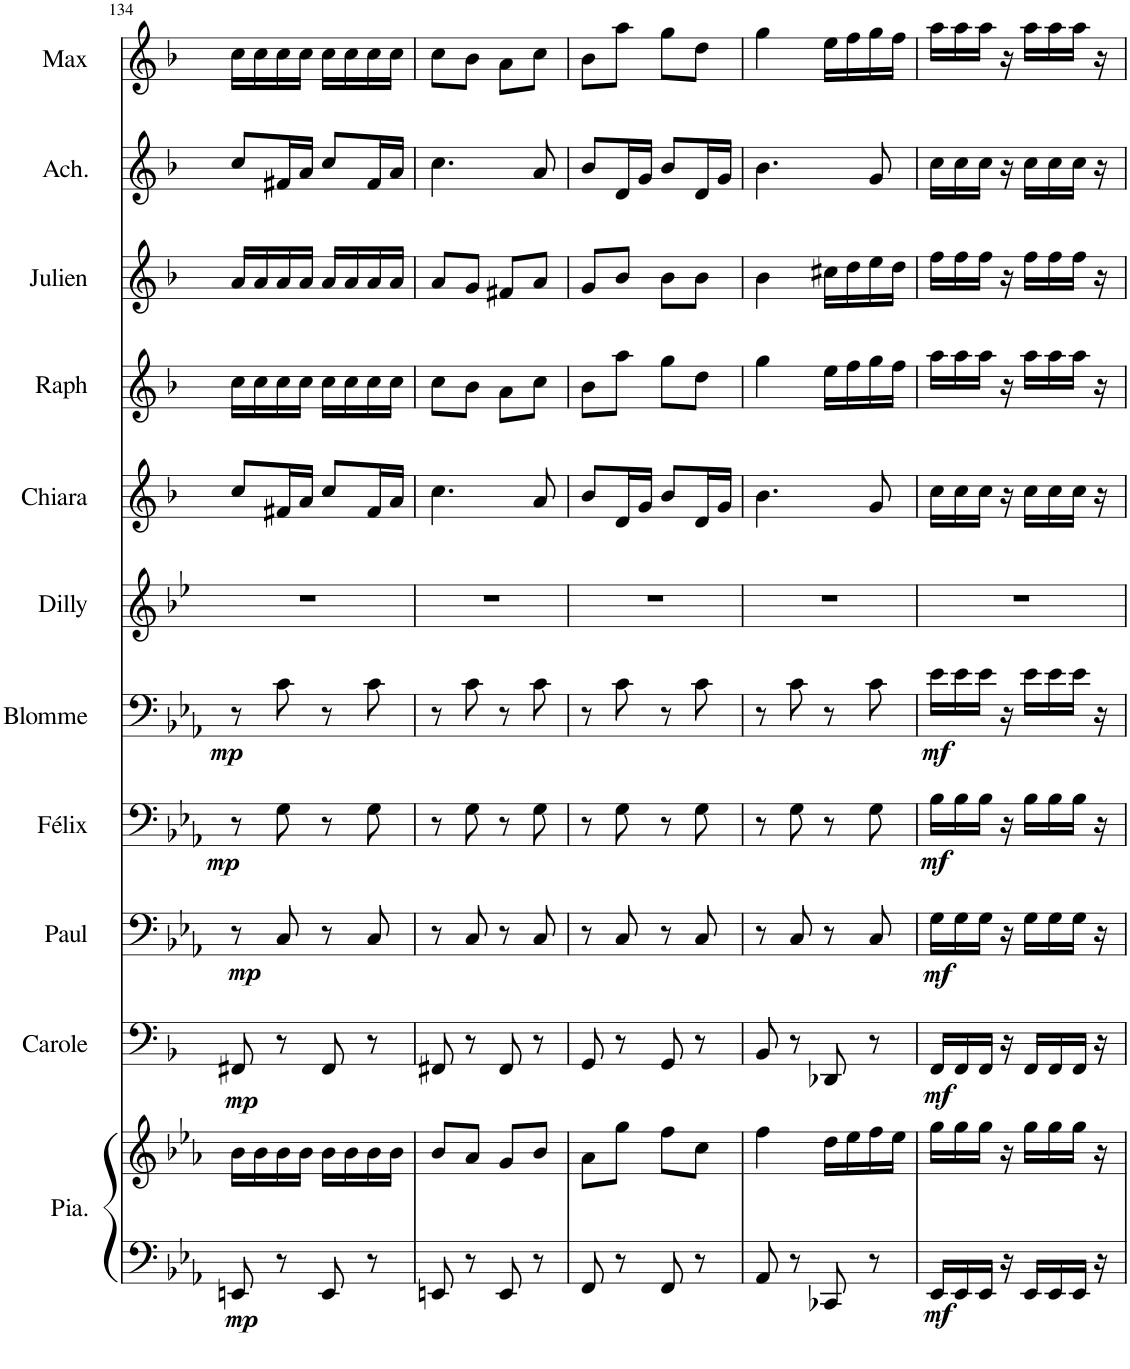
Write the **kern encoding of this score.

**kern	**kern	**dynam	**kern	**dynam	**kern	**dynam	**kern	**dynam	**kern	**dynam	**kern	**kern	**kern	**kern	**kern	**kern
*part11	*part11	*part11	*part10	*part10	*part9	*part9	*part8	*part8	*part7	*part7	*part6	*part5	*part4	*part3	*part2	*part1
*staff12	*staff11	*staff11/12	*staff10	*staff10	*staff9	*staff9	*staff8	*staff8	*staff7	*staff7	*staff6	*staff5	*staff4	*staff3	*staff2	*staff1
*I"Piano	*	*	*I"Carole	*	*I"Paul	*	*I"Félix	*	*I"Blomme	*	*I"Dilly	*I"Chiara	*I"Raphaël	*I"Frou-Frou	*I"Achille	*I"Maxime
*I'Pia.	*	*	*I'Carole	*	*I'Paul	*	*I'Félix	*	*I'Blomme	*	*I'Dilly	*I'Chiara	*I'Raph	*	*I'Ach.	*I'Max
!!LO:PB:g=z
*clefF4	*clefG2	*	*clefF4	*	*clefF4	*	*clefF4	*	*clefF4	*	*clefG2	*clefG2	*clefG2	*clefG2	*clefG2	*clefG2
*	*	*	*Trd1c2	*	*	*	*	*	*	*	*Trd4c7	*Trd1c2	*Trd1c2	*Trd1c2	*Trd1c2	*Trd1c2
*k[b-e-a-]	*k[b-e-a-]	*	*k[b-]	*	*k[b-e-a-]	*	*k[b-e-a-]	*	*k[b-e-a-]	*	*k[b-e-]	*k[b-]	*k[b-]	*k[b-]	*k[b-]	*k[b-]
*M2/4	*M2/4	*	*M2/4	*	*M2/4	*	*M2/4	*	*M2/4	*	*M2/4	*M2/4	*M2/4	*M2/4	*M2/4	*M2/4
=134	=134	=134	=134	=134	=134	=134	=134	=134	=134	=134	=134	=134	=134	=134	=134	=134
!	!	!LO:DY:b=2	!	!LO:DY:b	!	!LO:DY:b	!	!	!	!	!	!	!	!	!	!
8EEn/	16b-\LL	mp	8FF#X/	mp	8r	mp	8r	.	8r	.	2r	8cc/L	16cc\LL	16a/LL	8cc/L	16cc\LL
.	16b-\	.	.	.	.	.	.	.	.	.	.	.	16cc\	16a/	.	16cc\
!	!	!	!	!	!	!	!	!LO:DY:b	!	!LO:DY:b	!	!	!	!	!	!
8r	16b-\	.	8r	.	8C/	.	8G\	mp	8c\	mp	.	16f#X/L	16cc\	16a/	16f#X/L	16cc\
.	16b-\JJ	.	.	.	.	.	.	.	.	.	.	16a/JJ	16cc\JJ	16a/JJ	16a/JJ	16cc\JJ
8EE/	16b-\LL	.	8FF#/	.	8r	.	8r	.	8r	.	.	8cc/L	16cc\LL	16a/LL	8cc/L	16cc\LL
.	16b-\	.	.	.	.	.	.	.	.	.	.	.	16cc\	16a/	.	16cc\
8r	16b-\	.	8r	.	8C/	.	8G\	.	8c\	.	.	16f#/L	16cc\	16a/	16f#/L	16cc\
.	16b-\JJ	.	.	.	.	.	.	.	.	.	.	16a/JJ	16cc\JJ	16a/JJ	16a/JJ	16cc\JJ
=135	=135	=135	=135	=135	=135	=135	=135	=135	=135	=135	=135	=135	=135	=135	=135	=135
8EEn/	8b-/L	.	8FF#X/	.	8r	.	8r	.	8r	.	2r	4.cc\	8cc\L	8a/L	4.cc\	8cc\L
8r	8a-/J	.	8r	.	8C/	.	8G\	.	8c\	.	.	.	8b-\J	8g/J	.	8b-\J
8EE/	8g/L	.	8FF#/	.	8r	.	8r	.	8r	.	.	.	8a\L	8f#X/L	.	8a\L
8r	8b-/J	.	8r	.	8C/	.	8G\	.	8c\	.	.	8a/	8cc\J	8a/J	8a/	8cc\J
=136	=136	=136	=136	=136	=136	=136	=136	=136	=136	=136	=136	=136	=136	=136	=136	=136
8FF/	8a-\L	.	8GG/	.	8r	.	8r	.	8r	.	2r	8b-/L	8b-\L	8g/L	8b-/L	8b-\L
8r	8gg\J	.	8r	.	8C/	.	8G\	.	8c\	.	.	16d/L	8aa\J	8b-/J	16d/L	8aa\J
.	.	.	.	.	.	.	.	.	.	.	.	16g/JJ	.	.	16g/JJ	.
8FF/	8ff\L	.	8GG/	.	8r	.	8r	.	8r	.	.	8b-/L	8gg\L	8b-\L	8b-/L	8gg\L
8r	8cc\J	.	8r	.	8C/	.	8G\	.	8c\	.	.	16d/L	8dd\J	8b-\J	16d/L	8dd\J
.	.	.	.	.	.	.	.	.	.	.	.	16g/JJ	.	.	16g/JJ	.
=137	=137	=137	=137	=137	=137	=137	=137	=137	=137	=137	=137	=137	=137	=137	=137	=137
8AA-/	4ff\	.	8BB-/	.	8r	.	8r	.	8r	.	2r	4.b-\	4gg\	4b-\	4.b-\	4gg\
8r	.	.	8r	.	8C/	.	8G\	.	8c\	.	.	.	.	.	.	.
8CC-X/	16dd\LL	.	8DD-X/	.	8r	.	8r	.	8r	.	.	.	16ee\LL	16cc#X\LL	.	16ee\LL
.	16ee-\	.	.	.	.	.	.	.	.	.	.	.	16ff\	16dd\	.	16ff\
8r	16ff\	.	8r	.	8C/	.	8G\	.	8c\	.	.	8g/	16gg\	16ee\	8g/	16gg\
.	16ee-\JJ	.	.	.	.	.	.	.	.	.	.	.	16ff\JJ	16dd\JJ	.	16ff\JJ
=138	=138	=138	=138	=138	=138	=138	=138	=138	=138	=138	=138	=138	=138	=138	=138	=138
!	!	!LO:DY:b=2	!	!LO:DY:b	!	!LO:DY:b	!	!LO:DY:b	!	!LO:DY:b	!	!	!	!	!	!
16EE-/LL	16gg\LL	mf	16FF/LL	mf	16G\LL	mf	16B-\LL	mf	16e-\LL	mf	2r	16cc\LL	16aa\LL	16ff\LL	16cc\LL	16aa\LL
16EE-/	16gg\	.	16FF/	.	16G\	.	16B-\	.	16e-\	.	.	16cc\	16aa\	16ff\	16cc\	16aa\
16EE-/JJ	16gg\JJ	.	16FF/JJ	.	16G\JJ	.	16B-\JJ	.	16e-\JJ	.	.	16cc\JJ	16aa\JJ	16ff\JJ	16cc\JJ	16aa\JJ
16r	16r	.	16r	.	16r	.	16r	.	16r	.	.	16r	16r	16r	16r	16r
16EE-/LL	16gg\LL	.	16FF/LL	.	16G\LL	.	16B-\LL	.	16e-\LL	.	.	16cc\LL	16aa\LL	16ff\LL	16cc\LL	16aa\LL
16EE-/	16gg\	.	16FF/	.	16G\	.	16B-\	.	16e-\	.	.	16cc\	16aa\	16ff\	16cc\	16aa\
16EE-/JJ	16gg\JJ	.	16FF/JJ	.	16G\JJ	.	16B-\JJ	.	16e-\JJ	.	.	16cc\JJ	16aa\JJ	16ff\JJ	16cc\JJ	16aa\JJ
16r	16r	.	16r	.	16r	.	16r	.	16r	.	.	16r	16r	16r	16r	16r
=	=	=	=	=	=	=	=	=	=	=	=	=	=	=	=	=
*-	*-	*-	*-	*-	*-	*-	*-	*-	*-	*-	*-	*-	*-	*-	*-	*-
